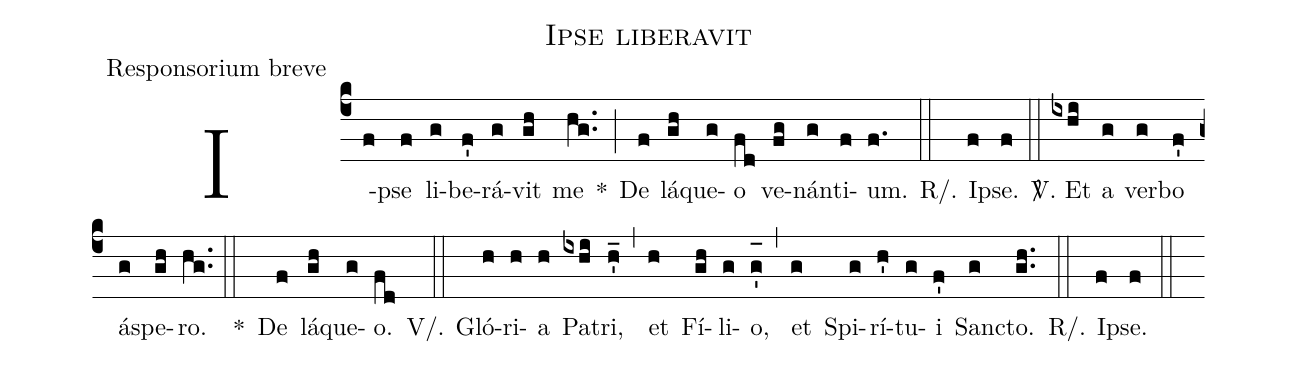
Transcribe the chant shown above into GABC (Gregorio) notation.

name:Ipse liberavit;
office-part:Responsorium breve;
%%
(c4) I(f)pse(f) li(g)be(f')rá(g)vit(gh) me(hg..) *(;) De(f) lá(gh)que(g)o(fd) ve(fg)nán(g)ti(f)um.(f.) (::)
R/. I(f)pse.(f) (::)
<sp>V/</sp>. Et(ixhi) a(g) ver(g)bo(f') á(g)spe(gh)ro.(hg..) (::)
*() De(f) lá(gh)que(g)o.(fd) (::)
V/. Gló(h)ri(h)a(h) Pa(ixhi)tri,(h'_) (,) et(h) Fí(gh)li(g)o,(g'_[oh:h]) (,) et(g) Spi(g)rí(h')tu(g)i(f') San(g)cto.(gh..) (::)
R/. I(f)pse.(f) (::)
